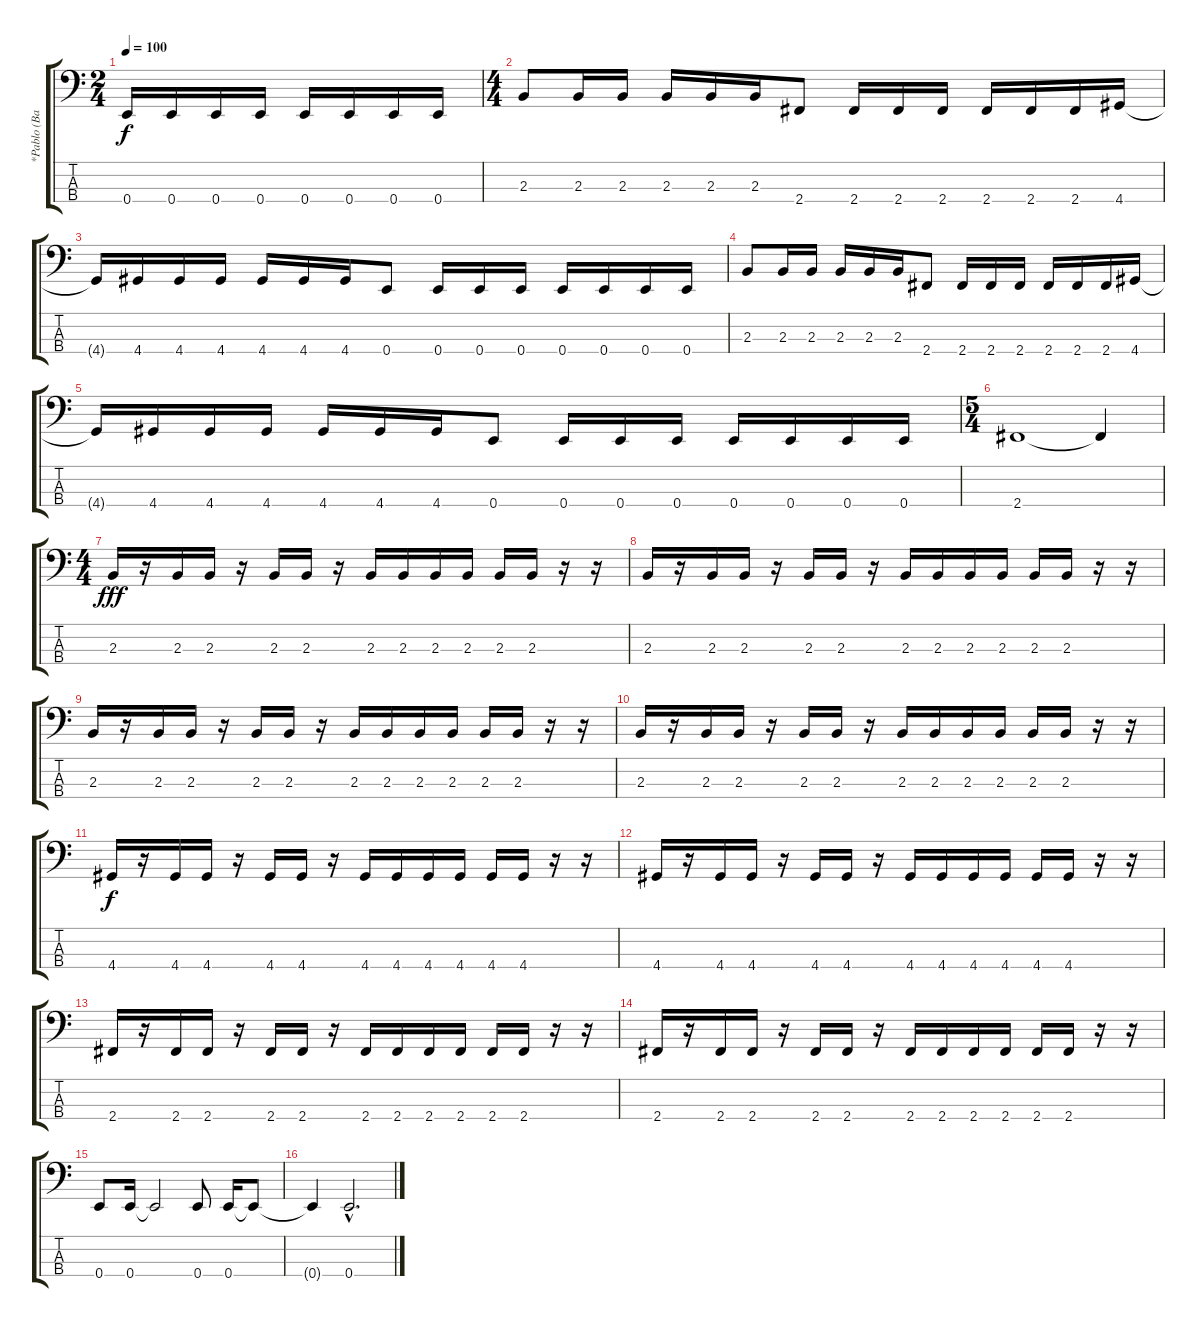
\track ("*Pablo (Bass)" "*Pablo (Ba") {instrument electricbasspick}
\staff {score tabs}
\tuning (G2 D2 A1 E1) {hide}
\ts (2 4)
\tempo 100
\clef f4
\ks c
0.4.16{dy f} 0.4.16 0.4.16 0.4.16 0.4.16 0.4.16 0.4.16 0.4.16 |
\ts (4 4)
2.3.8 2.3.16 2.3.16 2.3.16 2.3.16 2.3.16 2.4.8 2.4.16 2.4.16 2.4.16 2.4.16 2.4.16 2.4.16 4.4.16 |
4.4{t}.16 4.4.16 4.4.16 4.4.16 4.4.16 4.4.16 4.4.16 0.4.8 0.4.16 0.4.16 0.4.16 0.4.16 0.4.16 0.4.16 0.4.16 |
2.3.8 2.3.16 2.3.16 2.3.16 2.3.16 2.3.16 2.4.8 2.4.16 2.4.16 2.4.16 2.4.16 2.4.16 2.4.16 4.4.16 |
4.4{t}.16 4.4.16 4.4.16 4.4.16 4.4.16 4.4.16 4.4.16 0.4.8 0.4.16 0.4.16 0.4.16 0.4.16 0.4.16 0.4.16 0.4.16 |
\ts (5 4)
2.4.1 2.4{t}.4 |
\ts (4 4)
2.3.16{dy fff} r.16 2.3.16 2.3.16 r.16 2.3.16 2.3.16 r.16 2.3.16 2.3.16 2.3.16 2.3.16 2.3.16 2.3.16 r.16 r.16 |
2.3.16 r.16 2.3.16 2.3.16 r.16 2.3.16 2.3.16 r.16 2.3.16 2.3.16 2.3.16 2.3.16 2.3.16 2.3.16 r.16 r.16 |
2.3.16 r.16 2.3.16 2.3.16 r.16 2.3.16 2.3.16 r.16 2.3.16 2.3.16 2.3.16 2.3.16 2.3.16 2.3.16 r.16 r.16 |
2.3.16 r.16 2.3.16 2.3.16 r.16 2.3.16 2.3.16 r.16 2.3.16 2.3.16 2.3.16 2.3.16 2.3.16 2.3.16 r.16 r.16 |
4.4.16{dy f} r.16 4.4.16 4.4.16 r.16 4.4.16 4.4.16 r.16 4.4.16 4.4.16 4.4.16 4.4.16 4.4.16 4.4.16 r.16 r.16 |
4.4.16 r.16 4.4.16 4.4.16 r.16 4.4.16 4.4.16 r.16 4.4.16 4.4.16 4.4.16 4.4.16 4.4.16 4.4.16 r.16 r.16 |
2.4.16 r.16 2.4.16 2.4.16 r.16 2.4.16 2.4.16 r.16 2.4.16 2.4.16 2.4.16 2.4.16 2.4.16 2.4.16 r.16 r.16 |
2.4.16 r.16 2.4.16 2.4.16 r.16 2.4.16 2.4.16 r.16 2.4.16 2.4.16 2.4.16 2.4.16 2.4.16 2.4.16 r.16 r.16 |
0.4.8 0.4.16 0.4{t}.2 0.4.8 0.4.16 0.4{t}.8 |
0.4{t}.4 0.4{hac}.2{d}
